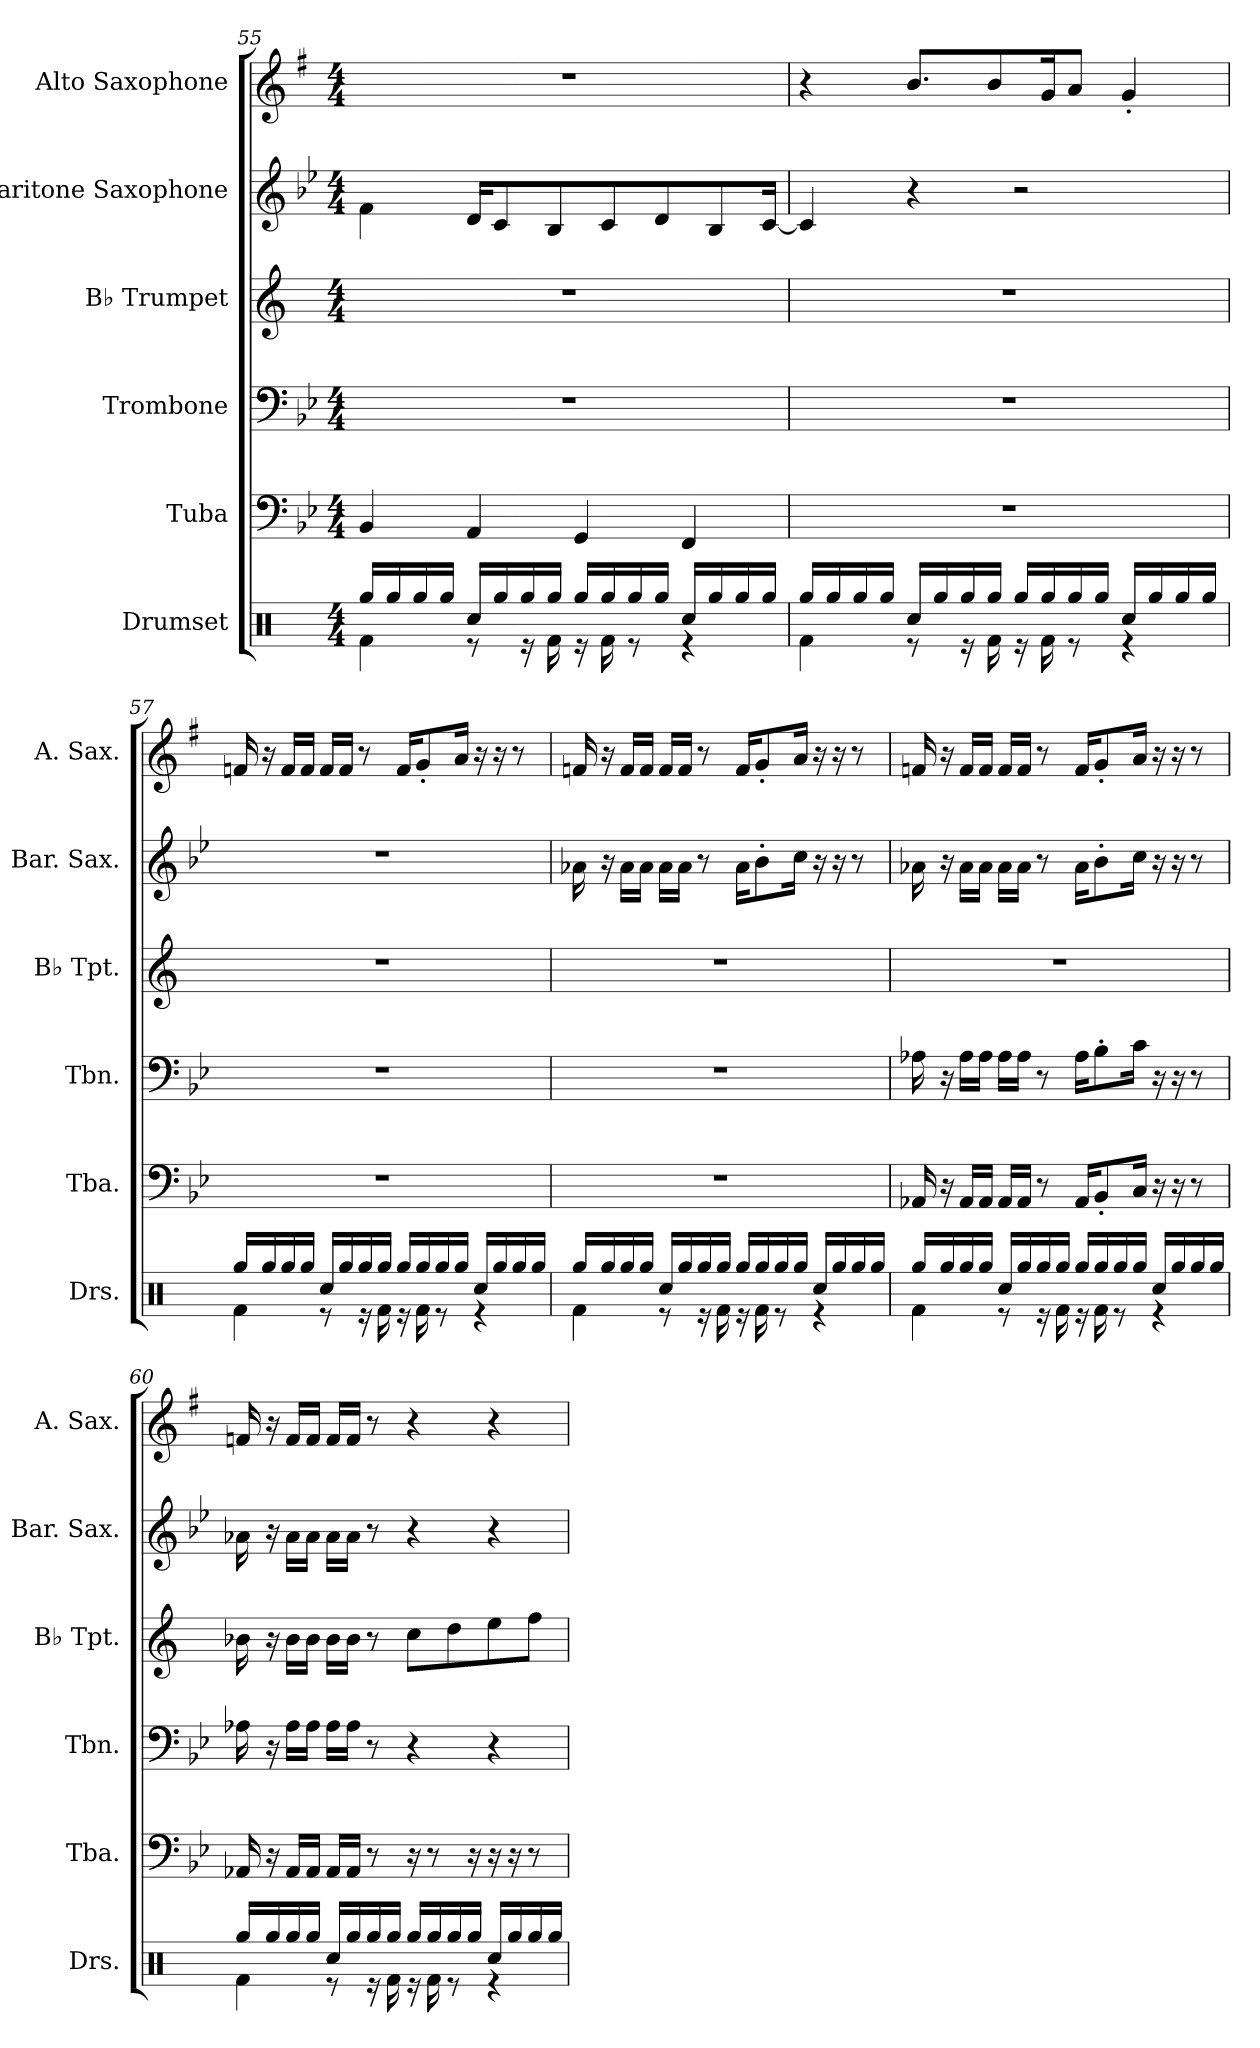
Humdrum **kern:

**kern	**kern	**kern	**kern	**kern	**kern
*part6	*part5	*part4	*part3	*part2	*part1
*staff6	*staff5	*staff4	*staff3	*staff2	*staff1
*I"Drumset	*I"Tuba	*I"Trombone	*I"B♭ Trumpet	*I"Baritone Saxophone	*I"Alto Saxophone
*I'Drs.	*I'Tba.	*I'Tbn.	*I'B♭ Tpt.	*I'Bar. Sax.	*I'A. Sax.
!!LO:PB:g=z
*clefX	*clefF4	*clefF4	*clefG2	*clefG2	*clefG2
*	*	*	*ITrd1c2	*ITrd12c21	*ITrd5c9
*k[]	*k[b-e-]	*k[b-e-]	*k[b-e-]	*k[b-e-]	*k[b-e-]
*M4/4	*M4/4	*M4/4	*M4/4	*M4/4	*M4/4
=55	=55	=55	=55	=55	=55
*^	*	*	*	*	*
16Rgg/LL	4Rf\	4BB-/	1r	1r	4F\	1r
16Rgg/	.	.	.	.	.	.
16Rgg/	.	.	.	.	.	.
16Rgg/JJ	.	.	.	.	.	.
16Rcc/LL	8r	4AA/	.	.	16D/KL	.
16Rgg/	.	.	.	.	8C/	.
16Rgg/	16r	.	.	.	.	.
16Rgg/JJ	16Rf\	.	.	.	8BB-/	.
16Rgg/LL	16r	4GG/	.	.	.	.
16Rgg/	16Rf\	.	.	.	8C/	.
16Rgg/	8r	.	.	.	.	.
16Rgg/JJ	.	.	.	.	8D/	.
16Rcc/LL	4r	4FF/	.	.	.	.
16Rgg/	.	.	.	.	8BB-/	.
16Rgg/	.	.	.	.	.	.
16Rgg/JJ	.	.	.	.	[16C/Jk	.
=56	=56	=56	=56	=56	=56	=56
16Rgg/LL	4Rf\	1r	1r	1r	4C/]	4r
16Rgg/	.	.	.	.	.	.
16Rgg/	.	.	.	.	.	.
16Rgg/JJ	.	.	.	.	.	.
16Rcc/LL	8r	.	.	.	4r	8.d/L
16Rgg/	.	.	.	.	.	.
16Rgg/	16r	.	.	.	.	.
16Rgg/JJ	16Rf\	.	.	.	.	8d/
16Rgg/LL	16r	.	.	.	2r	.
16Rgg/	16Rf\	.	.	.	.	16B-/K
16Rgg/	8r	.	.	.	.	8c/J
16Rgg/JJ	.	.	.	.	.	.
16Rcc/LL	4r	.	.	.	.	4B-'/
16Rgg/	.	.	.	.	.	.
16Rgg/	.	.	.	.	.	.
16Rgg/JJ	.	.	.	.	.	.
!!LO:LB:g=z
=57	=57	=57	=57	=57	=57	=57
16Rgg/LL	4Rf\	1r	1r	1r	1r	16A-X/
16Rgg/	.	.	.	.	.	16r
16Rgg/	.	.	.	.	.	16A-/LL
16Rgg/JJ	.	.	.	.	.	16A-/JJ
16Rcc/LL	8r	.	.	.	.	16A-/LL
16Rgg/	.	.	.	.	.	16A-/JJ
16Rgg/	16r	.	.	.	.	8r
16Rgg/JJ	16Rf\	.	.	.	.	.
16Rgg/LL	16r	.	.	.	.	16A-/KL
16Rgg/	16Rf\	.	.	.	.	8B-'/
16Rgg/	8r	.	.	.	.	.
16Rgg/JJ	.	.	.	.	.	16c/Jk
16Rcc/LL	4r	.	.	.	.	16r
16Rgg/	.	.	.	.	.	16r
16Rgg/	.	.	.	.	.	8r
16Rgg/JJ	.	.	.	.	.	.
=58	=58	=58	=58	=58	=58	=58
16Rgg/LL	4Rf\	1r	1r	1r	16A-X\	16A-X/
16Rgg/	.	.	.	.	16r	16r
16Rgg/	.	.	.	.	16A-\LL	16A-/LL
16Rgg/JJ	.	.	.	.	16A-\JJ	16A-/JJ
16Rcc/LL	8r	.	.	.	16A-\LL	16A-/LL
16Rgg/	.	.	.	.	16A-\JJ	16A-/JJ
16Rgg/	16r	.	.	.	8r	8r
16Rgg/JJ	16Rf\	.	.	.	.	.
16Rgg/LL	16r	.	.	.	16A-\KL	16A-/KL
16Rgg/	16Rf\	.	.	.	8B-'\	8B-'/
16Rgg/	8r	.	.	.	.	.
16Rgg/JJ	.	.	.	.	16c\Jk	16c/Jk
16Rcc/LL	4r	.	.	.	16r	16r
16Rgg/	.	.	.	.	16r	16r
16Rgg/	.	.	.	.	8r	8r
16Rgg/JJ	.	.	.	.	.	.
!!LO:PB:g=z
=59	=59	=59	=59	=59	=59	=59
16Rgg/LL	4Rf\	16AA-X/	16A-X\	1r	16A-X\	16A-X/
16Rgg/	.	16r	16r	.	16r	16r
16Rgg/	.	16AA-/LL	16A-\LL	.	16A-\LL	16A-/LL
16Rgg/JJ	.	16AA-/JJ	16A-\JJ	.	16A-\JJ	16A-/JJ
16Rcc/LL	8r	16AA-/LL	16A-\LL	.	16A-\LL	16A-/LL
16Rgg/	.	16AA-/JJ	16A-\JJ	.	16A-\JJ	16A-/JJ
16Rgg/	16r	8r	8r	.	8r	8r
16Rgg/JJ	16Rf\	.	.	.	.	.
16Rgg/LL	16r	16AA-/KL	16A-\KL	.	16A-\KL	16A-/KL
16Rgg/	16Rf\	8BB-'/	8B-'\	.	8B-'\	8B-'/
16Rgg/	8r	.	.	.	.	.
16Rgg/JJ	.	16C/Jk	16c\Jk	.	16c\Jk	16c/Jk
16Rcc/LL	4r	16r	16r	.	16r	16r
16Rgg/	.	16r	16r	.	16r	16r
16Rgg/	.	8r	8r	.	8r	8r
16Rgg/JJ	.	.	.	.	.	.
=60	=60	=60	=60	=60	=60	=60
16Rgg/LL	4Rf\	16AA-X/	16A-X\	16a-X\	16A-X\	16A-X/
16Rgg/	.	16r	16r	16r	16r	16r
16Rgg/	.	16AA-/LL	16A-\LL	16a-\LL	16A-\LL	16A-/LL
16Rgg/JJ	.	16AA-/JJ	16A-\JJ	16a-\JJ	16A-\JJ	16A-/JJ
16Rcc/LL	8r	16AA-/LL	16A-\LL	16a-\LL	16A-\LL	16A-/LL
16Rgg/	.	16AA-/JJ	16A-\JJ	16a-\JJ	16A-\JJ	16A-/JJ
16Rgg/	16r	8r	8r	8r	8r	8r
16Rgg/JJ	16Rf\	.	.	.	.	.
16Rgg/LL	16r	16r	4r	8b-\L	4r	4r
16Rgg/	16Rf\	8r	.	.	.	.
16Rgg/	8r	.	.	8cc\	.	.
16Rgg/JJ	.	16r	.	.	.	.
16Rcc/LL	4r	16r	4r	8dd\	4r	4r
16Rgg/	.	16r	.	.	.	.
16Rgg/	.	8r	.	8ee-\J	.	.
16Rgg/JJ	.	.	.	.	.	.
*v	*v	*	*	*	*	*
=	=	=	=	=	=
*-	*-	*-	*-	*-	*-
